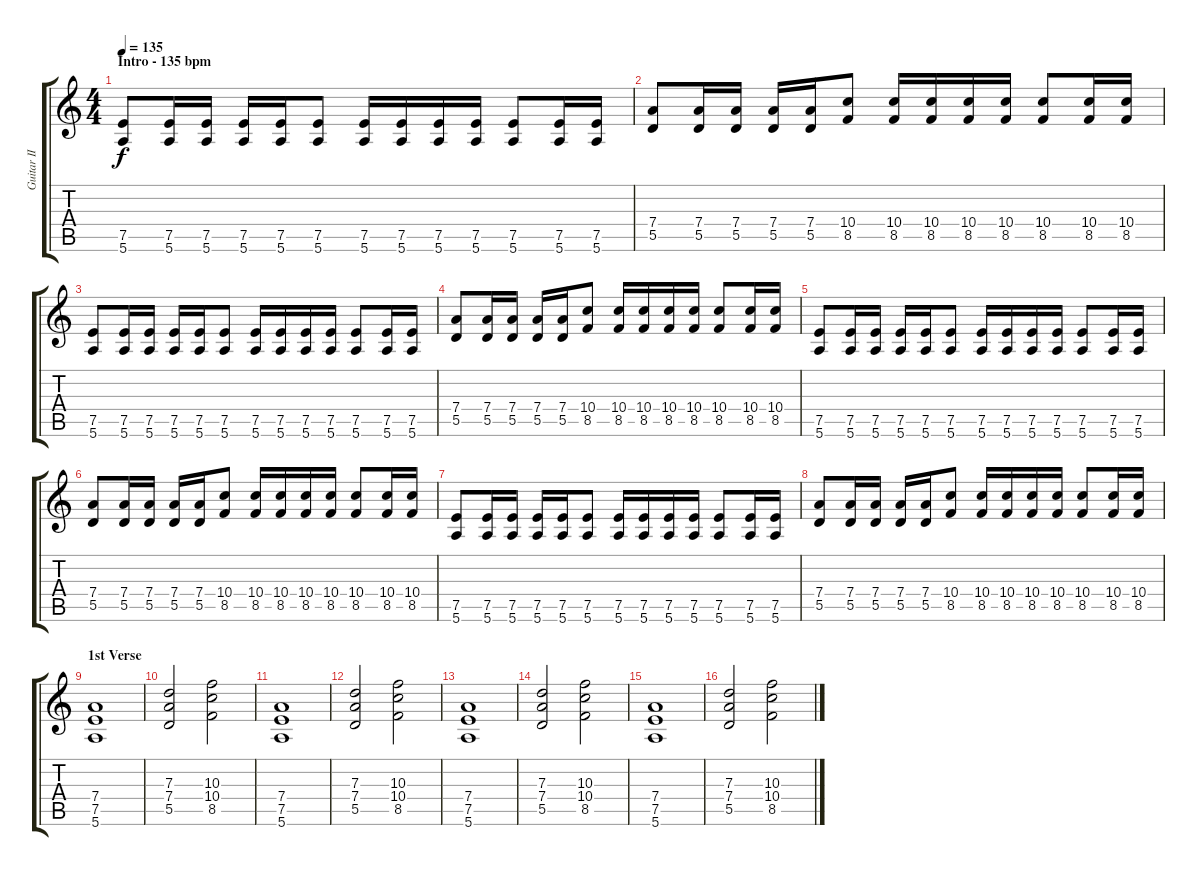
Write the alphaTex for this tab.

\track ("Guitar II" "Guitar II") {instrument distortionguitar}
\staff {score tabs}
\tuning (E4 B3 G3 D3 A2 E2) {hide}
\ts (4 4)
\section ("" "Intro - 135 bpm")
\tempo 135
\clef g2
\ks c
(7.5 5.6).8{dy f instrument distortionguitar} (7.5 5.6).16 (7.5 5.6).16 (7.5 5.6).16 (7.5 5.6).16 (7.5 5.6).8 (7.5 5.6).16 (7.5 5.6).16 (7.5 5.6).16 (7.5 5.6).16 (7.5 5.6).8 (7.5 5.6).16 (7.5 5.6).16 |
(7.4 5.5).8 (7.4 5.5).16 (7.4 5.5).16 (7.4 5.5).16 (7.4 5.5).16 (10.4 8.5).8 (10.4 8.5).16 (10.4 8.5).16 (10.4 8.5).16 (10.4 8.5).16 (10.4 8.5).8 (10.4 8.5).16 (10.4 8.5).16 |
(7.5 5.6).8 (7.5 5.6).16 (7.5 5.6).16 (7.5 5.6).16 (7.5 5.6).16 (7.5 5.6).8 (7.5 5.6).16 (7.5 5.6).16 (7.5 5.6).16 (7.5 5.6).16 (7.5 5.6).8 (7.5 5.6).16 (7.5 5.6).16 |
(7.4 5.5).8 (7.4 5.5).16 (7.4 5.5).16 (7.4 5.5).16 (7.4 5.5).16 (10.4 8.5).8 (10.4 8.5).16 (10.4 8.5).16 (10.4 8.5).16 (10.4 8.5).16 (10.4 8.5).8 (10.4 8.5).16 (10.4 8.5).16 |
(7.5 5.6).8 (7.5 5.6).16 (7.5 5.6).16 (7.5 5.6).16 (7.5 5.6).16 (7.5 5.6).8 (7.5 5.6).16 (7.5 5.6).16 (7.5 5.6).16 (7.5 5.6).16 (7.5 5.6).8 (7.5 5.6).16 (7.5 5.6).16 |
(7.4 5.5).8 (7.4 5.5).16 (7.4 5.5).16 (7.4 5.5).16 (7.4 5.5).16 (10.4 8.5).8 (10.4 8.5).16 (10.4 8.5).16 (10.4 8.5).16 (10.4 8.5).16 (10.4 8.5).8 (10.4 8.5).16 (10.4 8.5).16 |
(7.5 5.6).8 (7.5 5.6).16 (7.5 5.6).16 (7.5 5.6).16 (7.5 5.6).16 (7.5 5.6).8 (7.5 5.6).16 (7.5 5.6).16 (7.5 5.6).16 (7.5 5.6).16 (7.5 5.6).8 (7.5 5.6).16 (7.5 5.6).16 |
(7.4 5.5).8 (7.4 5.5).16 (7.4 5.5).16 (7.4 5.5).16 (7.4 5.5).16 (10.4 8.5).8 (10.4 8.5).16 (10.4 8.5).16 (10.4 8.5).16 (10.4 8.5).16 (10.4 8.5).8 (10.4 8.5).16 (10.4 8.5).16 |
\section ("" "1st Verse")
(7.4 7.5 5.6).1 |
(7.3 7.4 5.5).2 (10.3 10.4 8.5).2 |
(7.4 7.5 5.6).1 |
(7.3 7.4 5.5).2 (10.3 10.4 8.5).2 |
(7.4 7.5 5.6).1 |
(7.3 7.4 5.5).2 (10.3 10.4 8.5).2 |
(7.4 7.5 5.6).1 |
(7.3 7.4 5.5).2 (10.3 10.4 8.5).2
